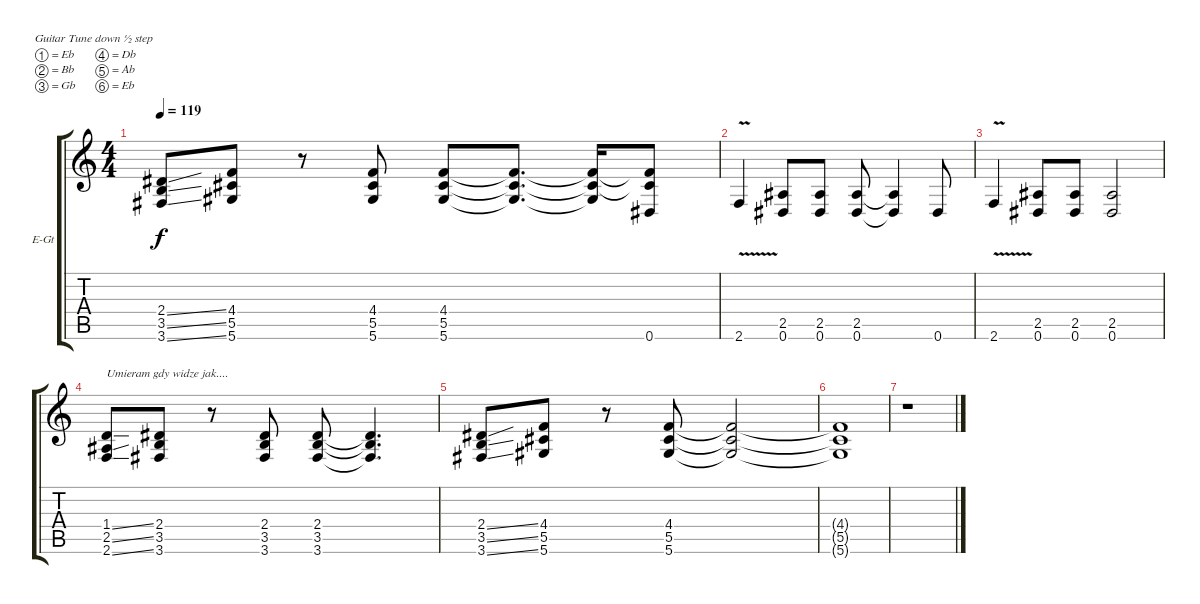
\bracketExtendMode groupsimilarinstruments
\firstSystemTrackNameOrientation horizontal
\otherSystemsTrackNameOrientation horizontal
\track ("Guitar 4 Distortion" "E-Gt") {instrument distortionguitar}
\staff {score tabs}
\tuning (Eb4 Bb3 Gb3 Db3 Ab2 Eb2)
\ts (4 4)
\tempo 119
\clef g2
\ks c
(2.4{ss} 3.5{ss} 3.6{ss}).8{dy f} (4.4 5.5 5.6).8 r.8 (4.4 5.5 5.6).8 (4.4 5.5 5.6).8 (4.4{t} 5.5{t} 5.6{t}).8{d} (4.4{t} 5.5{t} 5.6{t}).16 (4.4{t} 5.5{t} 0.6).8 |
2.6{v}.4 (2.5 0.6).8 (2.5 0.6).8 (2.5 0.6).8 (2.5{t} 0.6{t}).4 0.6.8 |
2.6{v}.4 (2.5 0.6).8 (2.5 0.6).8 (2.5 0.6).2 |
(1.4{ss} 2.5{ss} 2.6{ss}).8{txt "Umieram gdy widze jak...."} (2.4 3.5 3.6).8 r.8 (2.4 3.5 3.6).8 (2.4 3.5 3.6).8 (2.4{t} 3.5{t} 3.6{t}).4{d} |
(2.4{ss} 3.5{ss} 3.6{ss}).8 (4.4 5.5 5.6).8 r.8 (4.4 5.5 5.6).8 (4.4{t} 5.5{t} 5.6{t}).2 |
(4.4{t} 5.5{t} 5.6{t}).1 |
r.1
